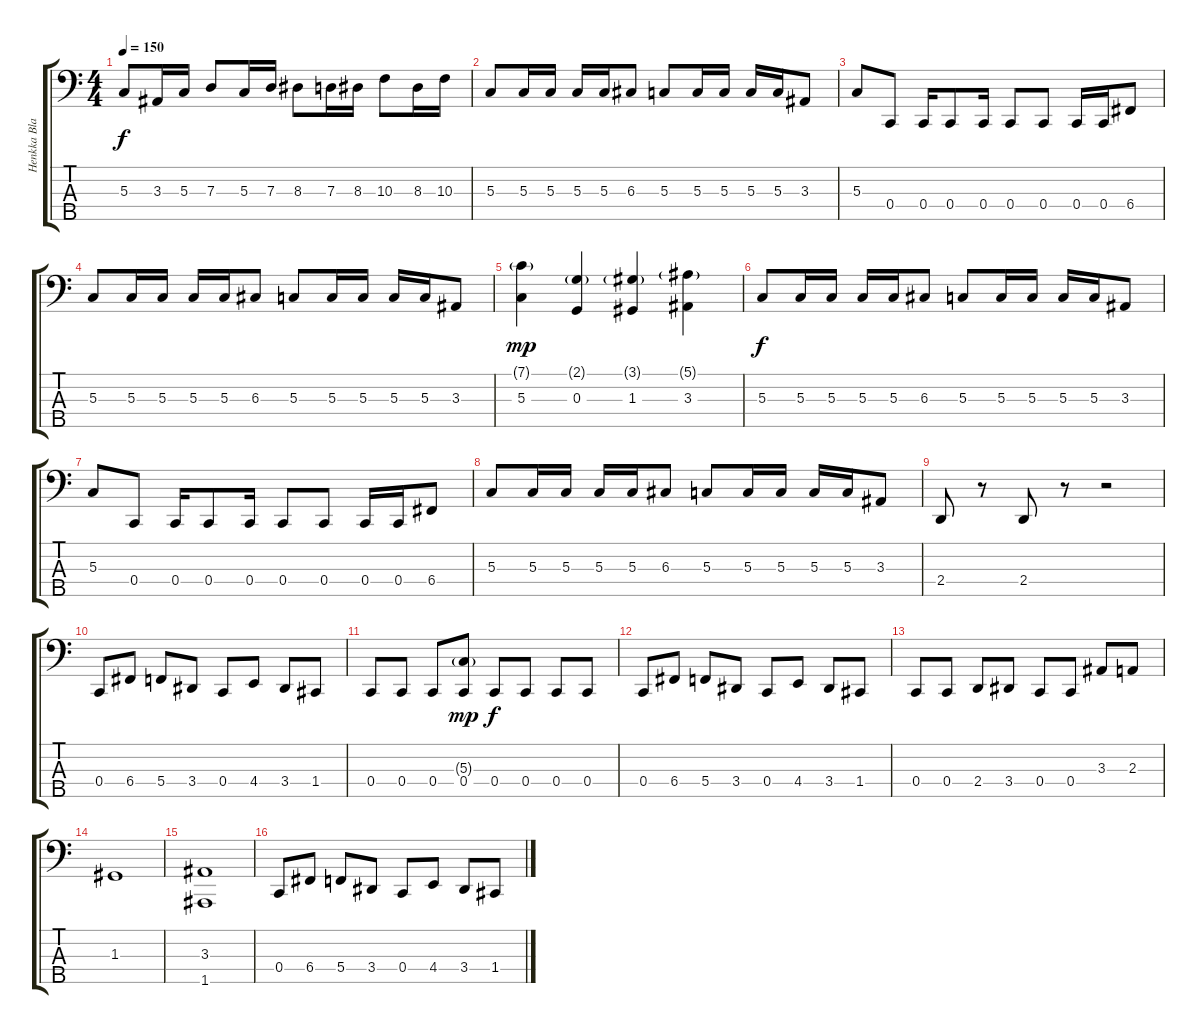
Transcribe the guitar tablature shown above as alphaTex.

\track ("Henkka Blacksmith" "Henkka Bla") {instrument slapbass2}
\staff {score tabs}
\tuning (F2 C2 G1 C1 A0) {hide}
\ts (4 4)
\tempo 150
\clef f4
\ks c
5.3.8{dy f} 3.3.16 5.3.16 7.3.8 5.3.16 7.3.16 8.3.8 7.3.16 8.3.16 10.3.8 8.3.16 10.3.16 |
5.3.8 5.3.16 5.3.16 5.3.16 5.3.16 6.3.8 5.3.8 5.3.16 5.3.16 5.3.16 5.3.16 3.3.8 |
5.3.8 0.4.8 0.4.16 0.4.8 0.4.16 0.4.8 0.4.8 0.4.16 0.4.16 6.4.8 |
5.3.8 5.3.16 5.3.16 5.3.16 5.3.16 6.3.8 5.3.8 5.3.16 5.3.16 5.3.16 5.3.16 3.3.8 |
(7.1{g} 5.3).4{dy mp} (2.1{g} 0.3).4 (3.1{g} 1.3).4 (5.1{g} 3.3).4 |
5.3.8{dy f} 5.3.16 5.3.16 5.3.16 5.3.16 6.3.8 5.3.8 5.3.16 5.3.16 5.3.16 5.3.16 3.3.8 |
5.3.8 0.4.8 0.4.16 0.4.8 0.4.16 0.4.8 0.4.8 0.4.16 0.4.16 6.4.8 |
5.3.8 5.3.16 5.3.16 5.3.16 5.3.16 6.3.8 5.3.8 5.3.16 5.3.16 5.3.16 5.3.16 3.3.8 |
2.4.8 r.8 2.4.8 r.8 r.2 |
0.4.8 6.4.8 5.4.8 3.4.8 0.4.8 4.4.8 3.4.8 1.4.8 |
0.4.8 0.4.8 0.4.8 (5.3{g} 0.4).8{dy mp} 0.4.8{dy f} 0.4.8 0.4.8 0.4.8 |
0.4.8 6.4.8 5.4.8 3.4.8 0.4.8 4.4.8 3.4.8 1.4.8 |
0.4.8 0.4.8 2.4.8 3.4.8 0.4.8 0.4.8 3.3.8 2.3.8 |
1.3.1 |
(3.3 1.5).1 |
0.4.8 6.4.8 5.4.8 3.4.8 0.4.8 4.4.8 3.4.8 1.4.8
